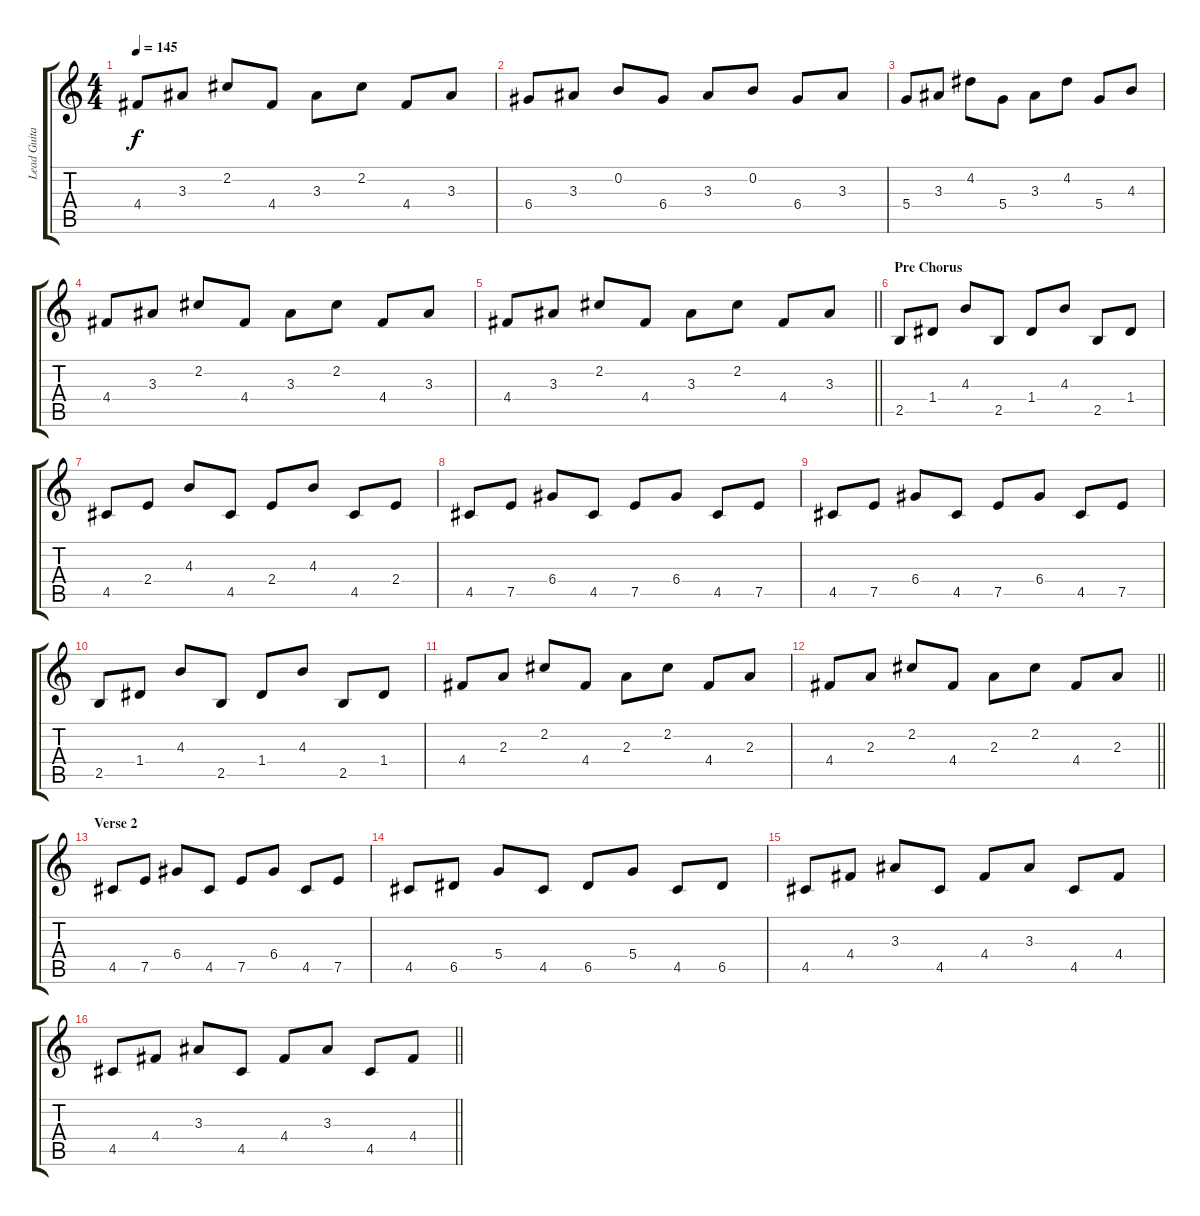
\track ("Lead Guitar" "Lead Guita") {instrument overdrivenguitar}
\staff {score tabs}
\tuning (E4 B3 G3 D3 A2 E2) {hide}
\ts (4 4)
\tempo 145
\clef g2
\ks c
4.4.8{dy f} 3.3.8 2.2.8 4.4.8 3.3.8 2.2.8 4.4.8 3.3.8 |
6.4.8 3.3.8 0.2.8 6.4.8 3.3.8 0.2.8 6.4.8 3.3.8 |
5.4.8 3.3.8 4.2.8 5.4.8 3.3.8 4.2.8 5.4.8 4.3.8 |
4.4.8 3.3.8 2.2.8 4.4.8 3.3.8 2.2.8 4.4.8 3.3.8 |
\barLineRight lightlight
4.4.8 3.3.8 2.2.8 4.4.8 3.3.8 2.2.8 4.4.8 3.3.8 |
\section ("" "Pre Chorus")
2.5.8 1.4.8 4.3.8 2.5.8 1.4.8 4.3.8 2.5.8 1.4.8 |
4.5.8 2.4.8 4.3.8 4.5.8 2.4.8 4.3.8 4.5.8 2.4.8 |
4.5.8 7.5.8 6.4.8 4.5.8 7.5.8 6.4.8 4.5.8 7.5.8 |
4.5.8 7.5.8 6.4.8 4.5.8 7.5.8 6.4.8 4.5.8 7.5.8 |
2.5.8 1.4.8 4.3.8 2.5.8 1.4.8 4.3.8 2.5.8 1.4.8 |
4.4.8 2.3.8 2.2.8 4.4.8 2.3.8 2.2.8 4.4.8 2.3.8 |
\barLineRight lightlight
4.4.8 2.3.8 2.2.8 4.4.8 2.3.8 2.2.8 4.4.8 2.3.8 |
\section ("" "Verse 2")
4.5.8 7.5.8 6.4.8 4.5.8 7.5.8 6.4.8 4.5.8 7.5.8 |
4.5.8 6.5.8 5.4.8 4.5.8 6.5.8 5.4.8 4.5.8 6.5.8 |
4.5.8 4.4.8 3.3.8 4.5.8 4.4.8 3.3.8 4.5.8 4.4.8 |
\barLineRight lightlight
4.5.8 4.4.8 3.3.8 4.5.8 4.4.8 3.3.8 4.5.8 4.4.8
